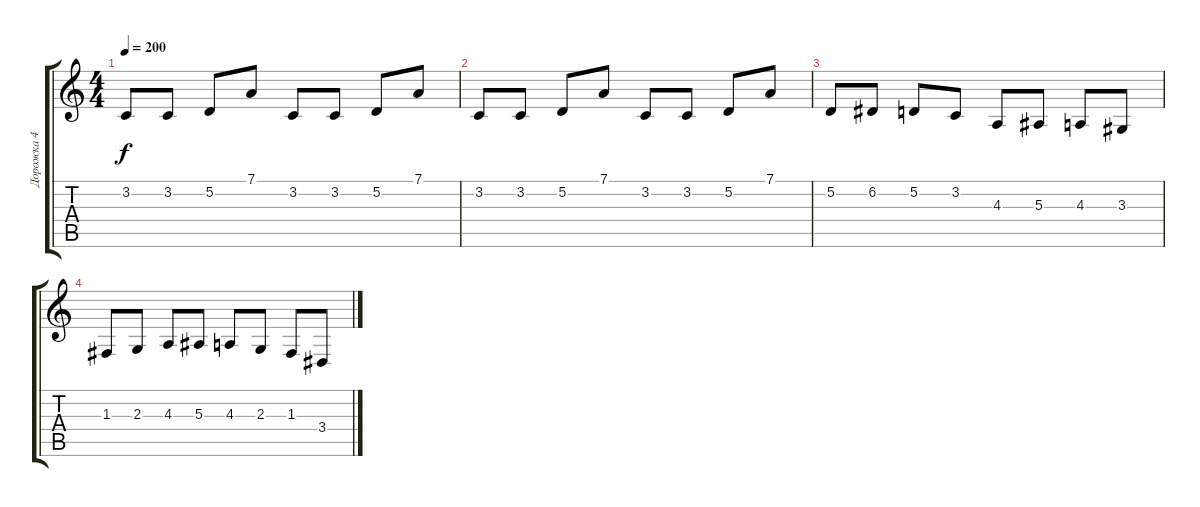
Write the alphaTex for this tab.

\track ("Дорожка 4" "Дорожка 4") {instrument brightacousticpiano}
\staff {score tabs}
\tuning (D4 A3 F3 C3 G2 D2) {hide}
\ts (4 4)
\tempo 200
\clef g2
\ks c
3.2.8{dy f} 3.2.8 5.2.8 7.1.8 3.2.8 3.2.8 5.2.8 7.1.8 |
3.2.8 3.2.8 5.2.8 7.1.8 3.2.8 3.2.8 5.2.8 7.1.8 |
5.2.8 6.2.8 5.2.8 3.2.8 4.3.8 5.3.8 4.3.8 3.3.8 |
1.3.8 2.3.8 4.3.8 5.3.8 4.3.8 2.3.8 1.3.8 3.4.8
